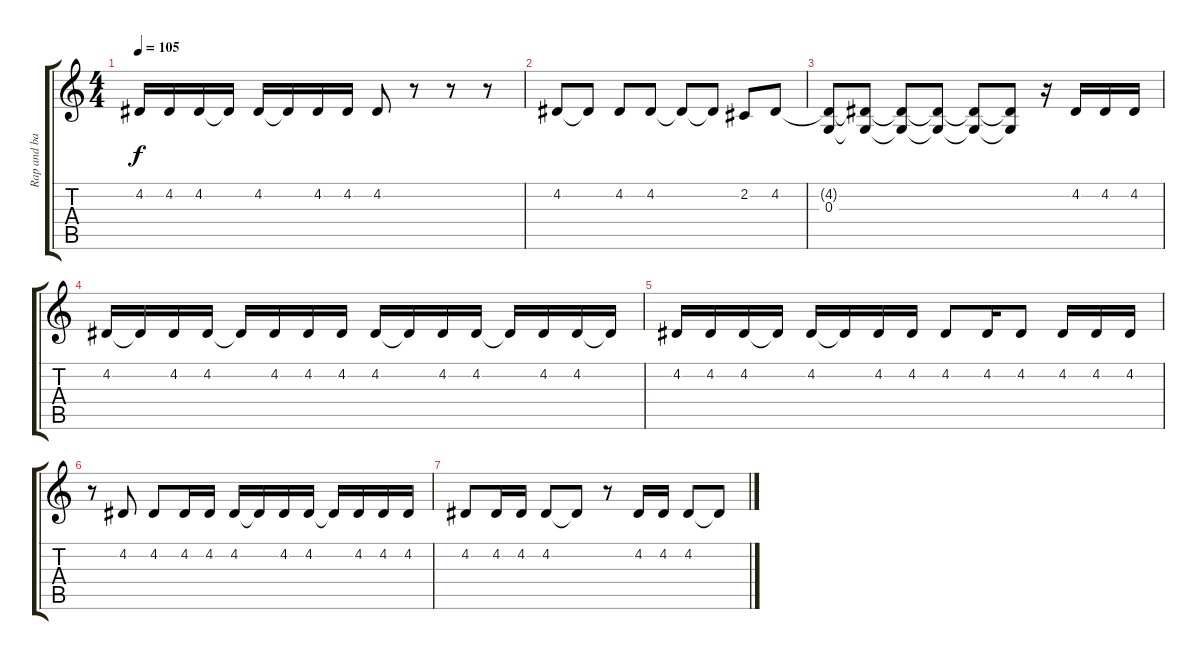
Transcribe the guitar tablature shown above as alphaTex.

\track ("Rap and backvocals (Mike Shinoda)" "Rap and ba") {instrument acousticgrandpiano}
\staff {score tabs}
\tuning (E4 B3 G3 D3 A2 E2) {hide}
\ts (4 4)
\tempo 105
\clef g2
\ks c
4.2.16{dy f} 4.2.16 4.2.16 4.2{t}.16 4.2.16 4.2{t}.16 4.2.16 4.2.16 4.2.8 r.8 r.8 r.8 |
4.2.8{volume 16 instrument flute} 4.2{t}.8 4.2.8 4.2.8 4.2{t}.8 4.2{t}.8 2.2.8 4.2.8 |
(4.2{t} 0.3).8 (4.2{t} 0.3{t}).8 (4.2{t} 0.3{t}).8 (4.2{t} 0.3{t}).8 (4.2{t} 0.3{t}).8 (4.2{t} 0.3{t}).8 r.16 4.2.16{volume 16 instrument synthvoice} 4.2.16 4.2.16 |
4.2.16{volume 16 instrument synthvoice} 4.2{t}.16 4.2.16 4.2.16 4.2{t}.16 4.2.16 4.2.16 4.2.16 4.2.16 4.2{t}.16 4.2.16 4.2.16 4.2{t}.16 4.2.16 4.2.16 4.2{t}.16 |
4.2.16{volume 16 instrument synthvoice} 4.2.16 4.2.16 4.2{t}.16 4.2.16 4.2{t}.16 4.2.16 4.2.16 4.2.8 4.2.16 4.2.8 4.2.16 4.2.16 4.2.16 |
r.8{volume 16 instrument synthvoice} 4.2.8 4.2.8 4.2.16 4.2.16 4.2.16 4.2{t}.16 4.2.16 4.2.16 4.2{t}.16 4.2.16 4.2.16 4.2.16 |
4.2.8{volume 16 instrument synthvoice} 4.2.16 4.2.16 4.2.8 4.2{t}.8 r.8 4.2.16 4.2.16 4.2.8 4.2{t}.8
